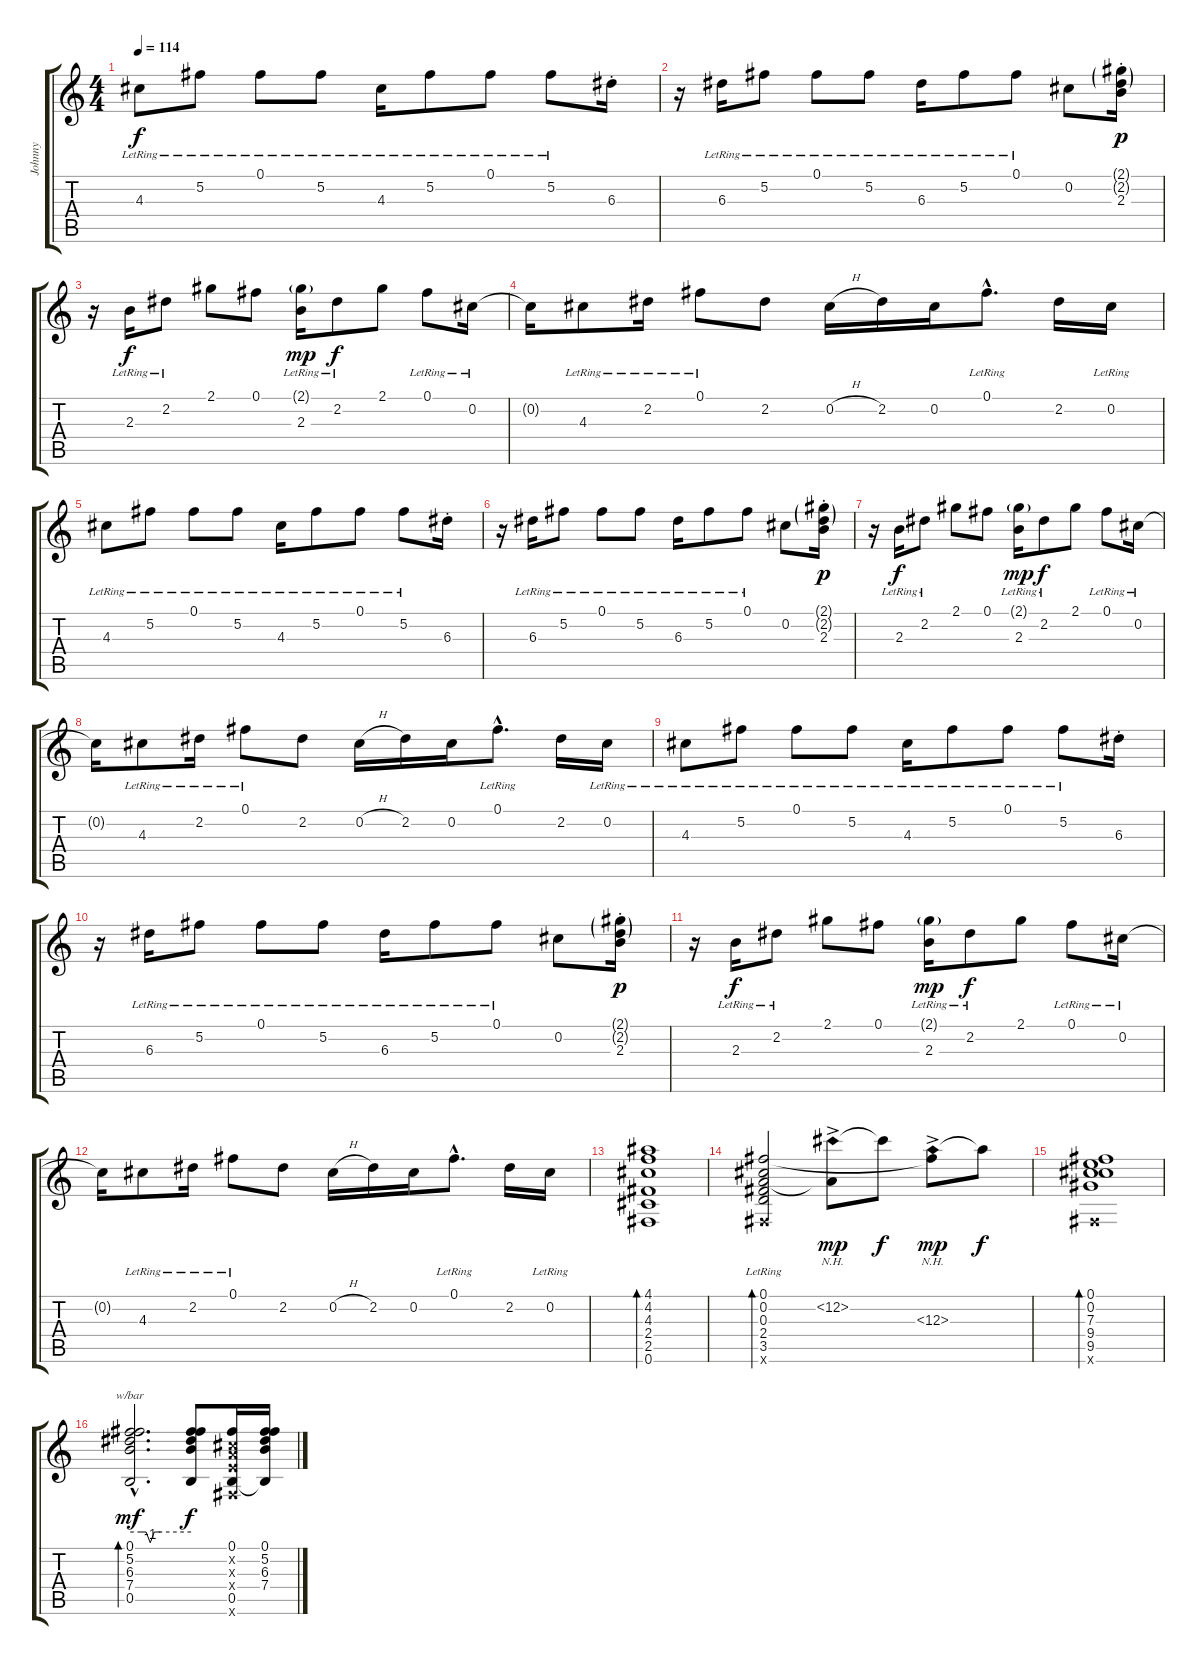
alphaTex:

\track ("Johnny " "Johnny ") {instrument electricguitarclean}
\staff {score tabs}
\tuning (Gb4 Db4 A3 E3 B2 Gb2) {hide}
\ts (4 4)
\tempo 114
\clef g2
\ks c
4.3{lr}.8{dy f} 5.2{lr}.8 0.1{lr}.8 5.2{lr}.8 4.3{lr}.16 5.2{lr}.8 0.1{lr}.8 5.2{lr}.8 6.3{st}.16 |
r.16 6.3{lr}.16 5.2{lr}.8 0.1{lr}.8 5.2{lr}.8 6.3{lr}.16 5.2{lr}.8 0.1{lr}.8 0.2.8 (2.1{g} 2.2{g} 2.3{st}).16{dy p} |
r.16 2.3{lr}.16{dy f} 2.2{lr}.8 2.1.8 0.1.8 (2.1{g lr} 2.3{lr}).16{dy mp} 2.2{lr}.8{dy f} 2.1.8 0.1{lr}.8 0.2{lr}.16 |
0.2{t}.16 4.3{lr}.8 2.2{lr}.16 0.1{lr}.8 2.2.8 0.2{h}.16 2.2.16 0.2.16 0.1{hac lr}.8{d} 2.2.16 0.2{lr}.16 |
4.3{lr}.8 5.2{lr}.8 0.1{lr}.8 5.2{lr}.8 4.3{lr}.16 5.2{lr}.8 0.1{lr}.8 5.2{lr}.8 6.3{st}.16 |
r.16 6.3{lr}.16 5.2{lr}.8 0.1{lr}.8 5.2{lr}.8 6.3{lr}.16 5.2{lr}.8 0.1{lr}.8 0.2.8 (2.1{g} 2.2{g} 2.3{st}).16{dy p} |
r.16 2.3{lr}.16{dy f} 2.2{lr}.8 2.1.8 0.1.8 (2.1{g lr} 2.3{lr}).16{dy mp} 2.2{lr}.8{dy f} 2.1.8 0.1{lr}.8 0.2{lr}.16 |
0.2{t}.16 4.3{lr}.8 2.2{lr}.16 0.1{lr}.8 2.2.8 0.2{h}.16 2.2.16 0.2.16 0.1{hac lr}.8{d} 2.2.16 0.2{lr}.16 |
4.3{lr}.8 5.2{lr}.8 0.1{lr}.8 5.2{lr}.8 4.3{lr}.16 5.2{lr}.8 0.1{lr}.8 5.2{lr}.8 6.3{st}.16 |
r.16 6.3{lr}.16 5.2{lr}.8 0.1{lr}.8 5.2{lr}.8 6.3{lr}.16 5.2{lr}.8 0.1{lr}.8 0.2.8 (2.1{g} 2.2{g} 2.3{st}).16{dy p} |
r.16 2.3{lr}.16{dy f} 2.2{lr}.8 2.1.8 0.1.8 (2.1{g lr} 2.3{lr}).16{dy mp} 2.2{lr}.8{dy f} 2.1.8 0.1{lr}.8 0.2{lr}.16 |
0.2{t}.16 4.3{lr}.8 2.2{lr}.16 0.1{lr}.8 2.2.8 0.2{h}.16 2.2.16 0.2.16 0.1{hac lr}.8{d} 2.2.16 0.2{lr}.16 |
(4.1 4.2 4.3 2.4 2.5 0.6).1{bd 120 volume 12} |
(0.1{lr} 0.2 0.3 2.4 3.5 0.6{x}).2{bd 120 volume 13} (12.2{nh ac} 0.3{t}).8{dy mp volume 14} 12.2{t}.8{dy f} (0.1{t} 12.3{nh ac}).8{dy mp volume 14} 12.3{t}.8{dy f} |
(0.1 0.2 7.3 9.4 9.5 0.6{x}).1{bd 240 volume 12} |
(0.1{hac} 5.2{hac} 6.3{hac} 7.4{hac} 0.5{hac}).2{d tbe (custom default 0 0 11 0 16 0 20 -4 24 0 30 0 60 0) bd 240 dy mf volume 13} (0.1{t} 5.2{t} 6.3{t} 7.4{t} 0.5{t}).8{dy f} (0.1 0.2{x} 0.3{x} 0.4{x} 0.5 0.6{x}).16{balance 8} (0.1 5.2 6.3 7.4 0.5{t}).16
